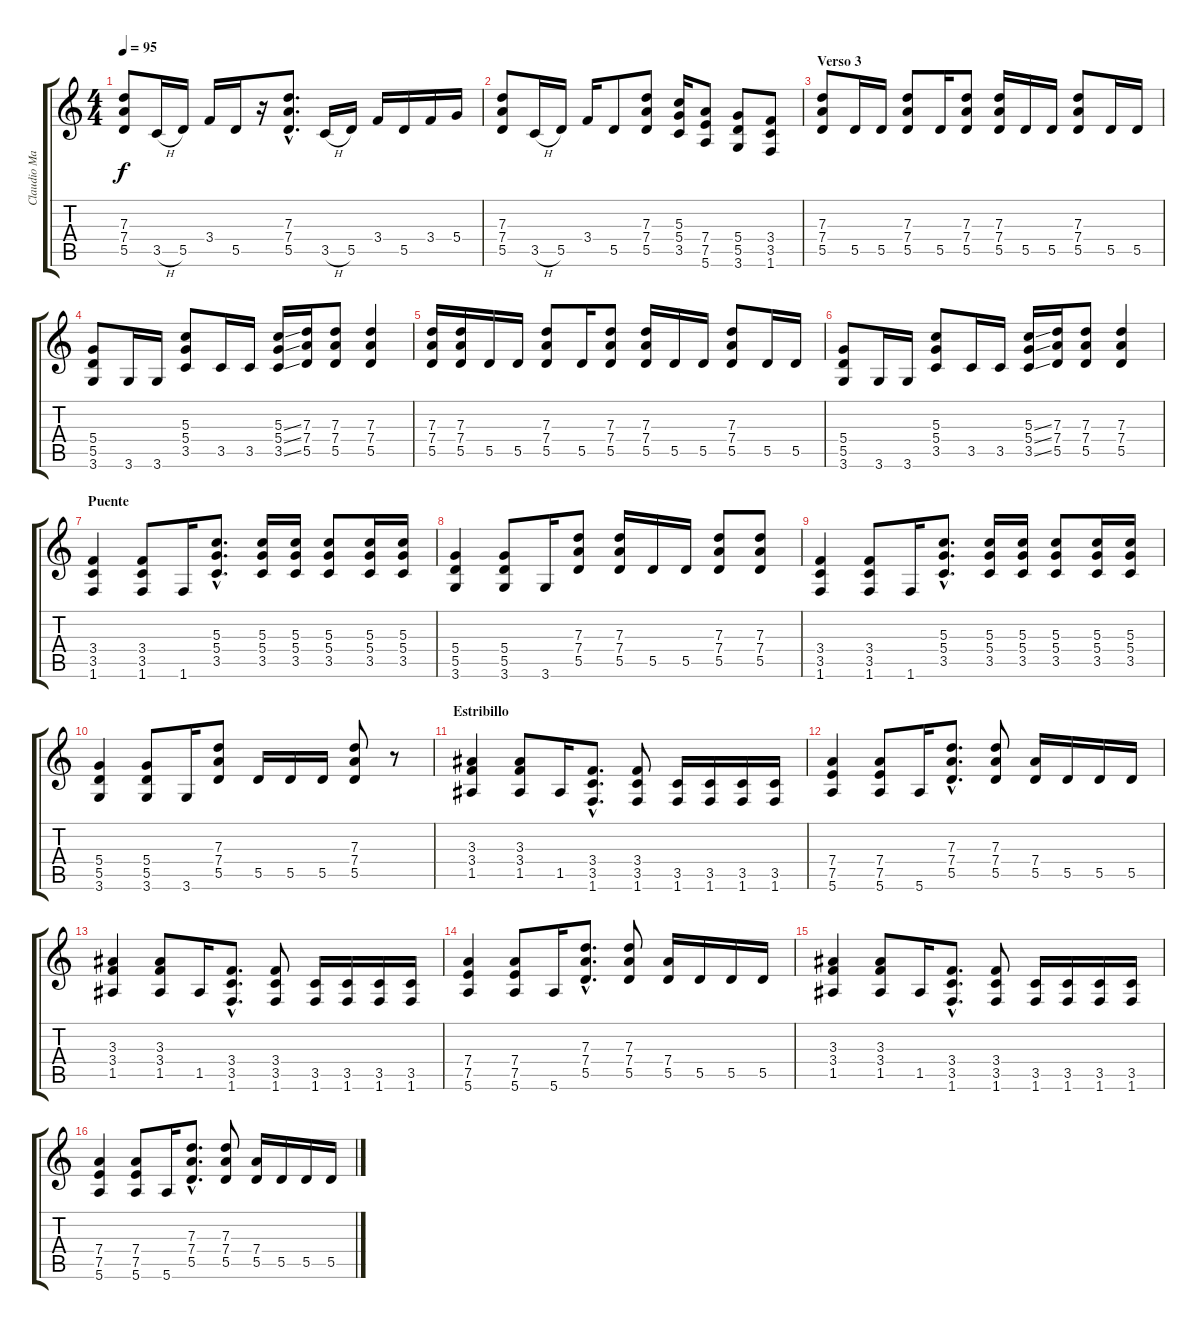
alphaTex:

\track ("Claudio Marciello (Gtr 2)" "Claudio Ma") {instrument overdrivenguitar}
\staff {score tabs}
\tuning (E4 B3 G3 D3 A2 E2) {hide}
\ts (4 4)
\tempo 95
\clef g2
\ks c
(7.3 7.4 5.5).8{dy f} 3.5{h}.16 5.5.16 3.4.16 5.5.16 r.16 (7.3{hac} 7.4{hac} 5.5{hac}).8{d} 3.5{h}.16 5.5.16 3.4.16 5.5.16 3.4.16 5.4.16 |
(7.3 7.4 5.5).8 3.5{h}.16 5.5.16 3.4.16 5.5.8 (7.3 7.4 5.5).8 (5.3 5.4 3.5).16 (7.4 7.5 5.6).8 (5.4 5.5 3.6).8 (3.4 3.5 1.6).8 |
\section ("" "Verso 3")
(7.3 7.4 5.5).8 5.5.16 5.5.16 (7.3 7.4 5.5).8 5.5.16 (7.3 7.4 5.5).8 (7.3 7.4 5.5).16 5.5.16 5.5.16 (7.3 7.4 5.5).8 5.5.16 5.5.16 |
(5.4 5.5 3.6).8 3.6.16 3.6.16 (5.3 5.4 3.5).8 3.5.16 3.5.16 (5.3{ss} 5.4{ss} 3.5{ss}).16 (7.3 7.4 5.5).16 (7.3 7.4 5.5).8 (7.3 7.4 5.5).4 |
(7.3 7.4 5.5).16 (7.3 7.4 5.5).16 5.5.16 5.5.16 (7.3 7.4 5.5).8 5.5.16 (7.3 7.4 5.5).8 (7.3 7.4 5.5).16 5.5.16 5.5.16 (7.3 7.4 5.5).8 5.5.16 5.5.16 |
(5.4 5.5 3.6).8 3.6.16 3.6.16 (5.3 5.4 3.5).8 3.5.16 3.5.16 (5.3{ss} 5.4{ss} 3.5{ss}).16 (7.3 7.4 5.5).16 (7.3 7.4 5.5).8 (7.3 7.4 5.5).4 |
\section ("" "Puente")
(3.4 3.5 1.6).4 (3.4 3.5 1.6).8 1.6.16 (5.3{hac} 5.4{hac} 3.5{hac}).8{d} (5.3 5.4 3.5).16 (5.3 5.4 3.5).16 (5.3 5.4 3.5).8 (5.3 5.4 3.5).16 (5.3 5.4 3.5).16 |
(5.4 5.5 3.6).4 (5.4 5.5 3.6).8 3.6.16 (7.3 7.4 5.5).8 (7.3 7.4 5.5).16 5.5.16 5.5.16 (7.3 7.4 5.5).8 (7.3 7.4 5.5).8 |
(3.4 3.5 1.6).4 (3.4 3.5 1.6).8 1.6.16 (5.3{hac} 5.4{hac} 3.5{hac}).8{d} (5.3 5.4 3.5).16 (5.3 5.4 3.5).16 (5.3 5.4 3.5).8 (5.3 5.4 3.5).16 (5.3 5.4 3.5).16 |
(5.4 5.5 3.6).4 (5.4 5.5 3.6).8 3.6.16 (7.3 7.4 5.5).8 5.5.16 5.5.16 5.5.16 (7.3 7.4 5.5).8 r.8 |
\section ("" "Estribillo")
(3.3 3.4 1.5).4 (3.3 3.4 1.5).8 1.5.16 (3.4{hac} 3.5{hac} 1.6{hac}).8{d} (3.4 3.5 1.6).8 (3.5 1.6).16 (3.5 1.6).16 (3.5 1.6).16 (3.5 1.6).16 |
(7.4 7.5 5.6).4 (7.4 7.5 5.6).8 5.6.16 (7.3{hac} 7.4{hac} 5.5{hac}).8{d} (7.3 7.4 5.5).8 (7.4 5.5).16 5.5.16 5.5.16 5.5.16 |
(3.3 3.4 1.5).4 (3.3 3.4 1.5).8 1.5.16 (3.4{hac} 3.5{hac} 1.6{hac}).8{d} (3.4 3.5 1.6).8 (3.5 1.6).16 (3.5 1.6).16 (3.5 1.6).16 (3.5 1.6).16 |
(7.4 7.5 5.6).4 (7.4 7.5 5.6).8 5.6.16 (7.3{hac} 7.4{hac} 5.5{hac}).8{d} (7.3 7.4 5.5).8 (7.4 5.5).16 5.5.16 5.5.16 5.5.16 |
(3.3 3.4 1.5).4 (3.3 3.4 1.5).8 1.5.16 (3.4{hac} 3.5{hac} 1.6{hac}).8{d} (3.4 3.5 1.6).8 (3.5 1.6).16 (3.5 1.6).16 (3.5 1.6).16 (3.5 1.6).16 |
(7.4 7.5 5.6).4 (7.4 7.5 5.6).8 5.6.16 (7.3{hac} 7.4{hac} 5.5{hac}).8{d} (7.3 7.4 5.5).8 (7.4 5.5).16 5.5.16 5.5.16 5.5.16
